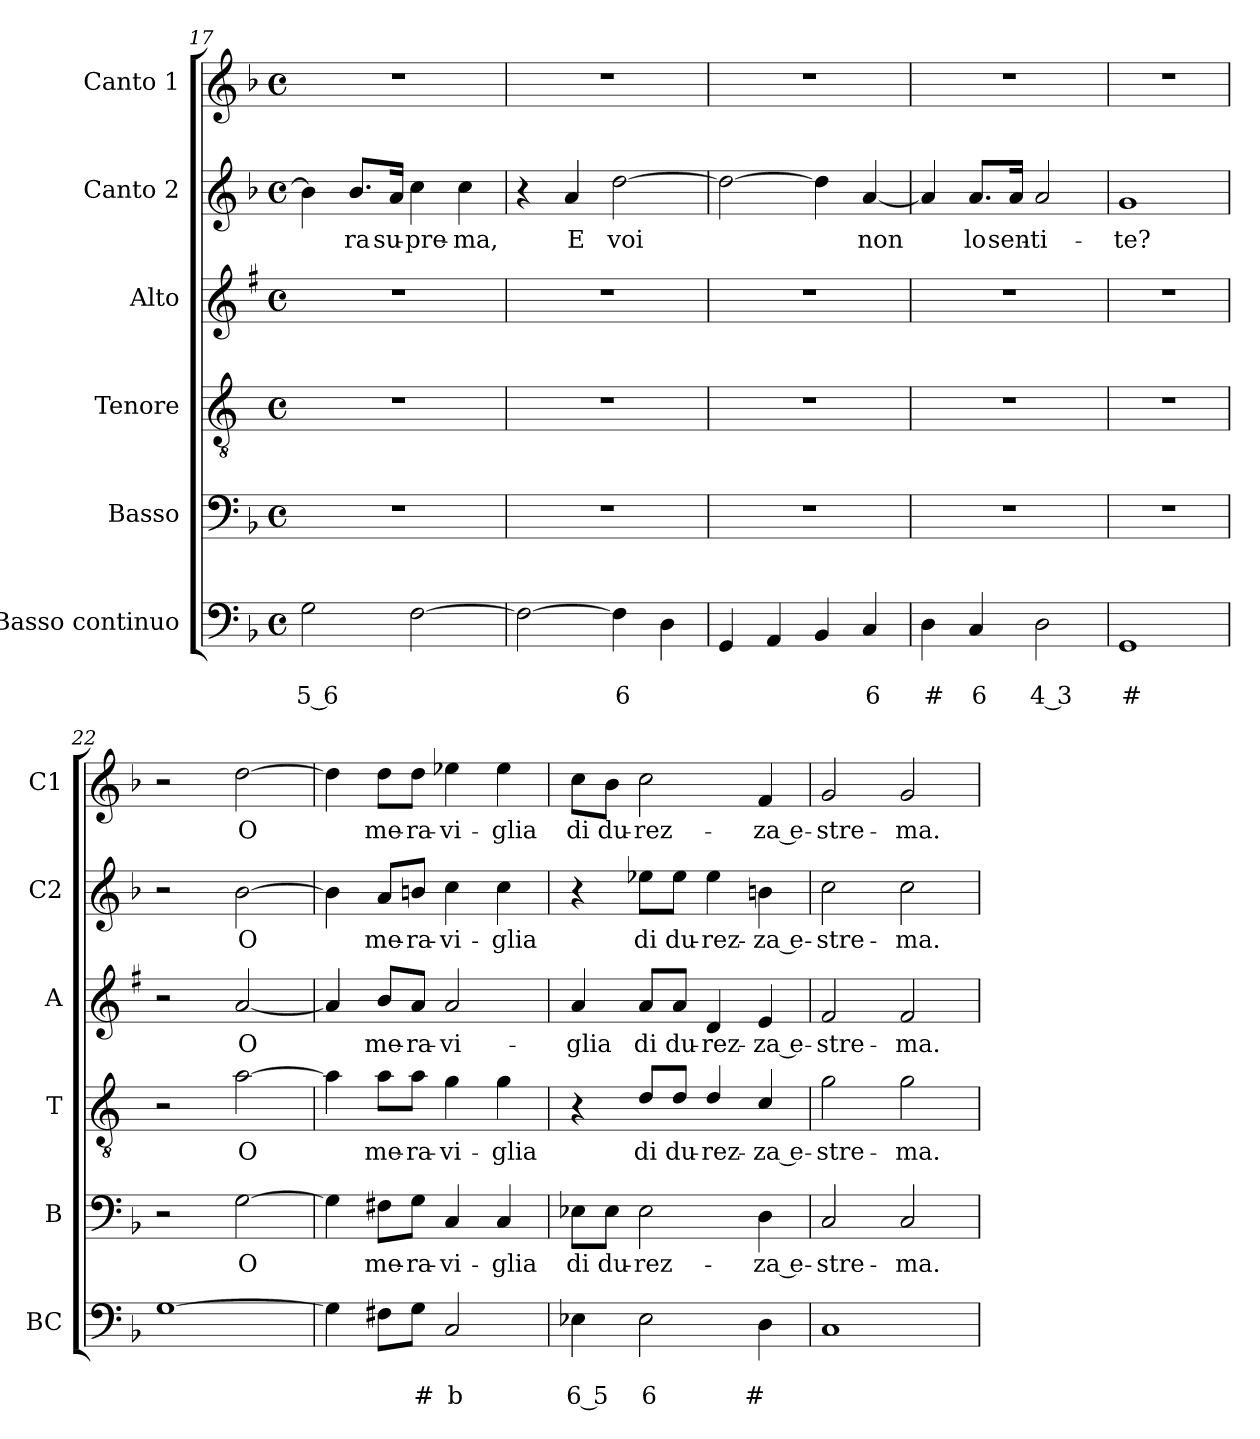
**kern	**text	**text	**kern	**text	**kern	**text	**kern	**text	**kern	**text	**kern	**text
*part6	*part6	*part6	*part5	*part5	*part4	*part4	*part3	*part3	*part2	*part2	*part1	*part1
*staff6	*staff6	*staff6	*staff5	*staff5	*staff4	*staff4	*staff3	*staff3	*staff2	*staff2	*staff1	*staff1
*I"Basso continuo	*	*	*I"Basso	*	*I"Tenore	*	*I"Alto	*	*I"Canto 2	*	*I"Canto 1	*
*I'BC	*	*	*I'B	*	*I'T	*	*I'A	*	*I'C2	*	*I'C1	*
*clefF4	*	*	*clefF4	*	*clefGv2	*	*clefG2	*	*clefG2	*	*clefG2	*
*	*	*	*	*	*ITrd4c7	*	*ITrd1c2	*	*	*	*	*
*k[b-]	*	*	*k[b-]	*	*k[b-]	*	*k[b-]	*	*k[b-]	*	*k[b-]	*
*F:	*	*	*F:	*	*F:	*	*F:	*	*F:	*	*F:	*
*M4/4	*	*	*M4/4	*	*M4/4	*	*M4/4	*	*M4/4	*	*M4/4	*
*met(c)	*	*	*met(c)	*	*met(c)	*	*met(c)	*	*met(c)	*	*met(c)	*
=17	=17	=17	=17	=17	=17	=17	=17	=17	=17	=17	=17	=17
!	!	!LO:LY:b	!	!	!	!	!	!	!	!	!	!
2G\	.	5 6	1r	.	1r	.	1r	.	4b-\]	.	1r	.
!	!	!	!	!	!	!	!	!	!	!LO:LY:b	!	!
.	.	.	.	.	.	.	.	.	8.b-/L	-ra	.	.
!	!	!	!	!	!	!	!	!	!	!LO:LY:b	!	!
.	.	.	.	.	.	.	.	.	16a/Jk	su-	.	.
!	!	!	!	!	!	!	!	!	!	!LO:LY:b	!	!
[2F\	.	.	.	.	.	.	.	.	4cc\	-pre-	.	.
!	!	!	!	!	!	!	!	!	!	!LO:LY:b	!	!
.	.	.	.	.	.	.	.	.	4cc\	-ma,	.	.
=18	=18	=18	=18	=18	=18	=18	=18	=18	=18	=18	=18	=18
2F\_	.	.	1r	.	1r	.	1r	.	4r	.	1r	.
!	!	!	!	!	!	!	!	!	!	!LO:LY:b	!	!
.	.	.	.	.	.	.	.	.	4a/	E	.	.
!	!	!LO:LY:b	!	!	!	!	!	!	!	!LO:LY:b	!	!
4F\]	.	6	.	.	.	.	.	.	[2dd\	voi	.	.
4D\	.	.	.	.	.	.	.	.	.	.	.	.
=19	=19	=19	=19	=19	=19	=19	=19	=19	=19	=19	=19	=19
4GG/	.	.	1r	.	1r	.	1r	.	2dd\_	.	1r	.
4AA/	.	.	.	.	.	.	.	.	.	.	.	.
4BB-/	.	.	.	.	.	.	.	.	4dd\]	.	.	.
!	!	!LO:LY:b	!	!	!	!	!	!	!	!LO:LY:b	!	!
4C/	.	6	.	.	.	.	.	.	[4a/	non	.	.
=20	=20	=20	=20	=20	=20	=20	=20	=20	=20	=20	=20	=20
!	!	!LO:LY:b	!	!	!	!	!	!	!	!	!	!
4D\	.	#	1r	.	1r	.	1r	.	4a/]	.	1r	.
!	!	!LO:LY:b	!	!	!	!	!	!	!	!LO:LY:b	!	!
4C/	.	6	.	.	.	.	.	.	8.a/L	lo	.	.
!	!	!	!	!	!	!	!	!	!	!LO:LY:b	!	!
.	.	.	.	.	.	.	.	.	16a/Jk	sen-	.	.
!	!	!LO:LY:b	!	!	!	!	!	!	!	!LO:LY:b	!	!
2D\	.	4 3	.	.	.	.	.	.	2a/	-ti-	.	.
=21	=21	=21	=21	=21	=21	=21	=21	=21	=21	=21	=21	=21
!	!	!LO:LY:b	!	!	!	!	!	!	!	!LO:LY:b	!	!
1GG	.	#	1r	.	1r	.	1r	.	1g	-te?	1r	.
!!LO:LB:g=z
=22	=22	=22	=22	=22	=22	=22	=22	=22	=22	=22	=22	=22
[1G	.	.	2r	.	2r	.	2r	.	2r	.	2r	.
!	!	!	!	!LO:LY:b	!	!LO:LY:b	!	!LO:LY:b	!	!LO:LY:b	!	!LO:LY:b
.	.	.	[2G\	O	[2d\	O	[2g/	O	[2b-\	O	[2dd\	O
=23	=23	=23	=23	=23	=23	=23	=23	=23	=23	=23	=23	=23
4G\]	.	.	4G\]	.	4d\]	.	4g/]	.	4b-\]	.	4dd\]	.
!	!	!	!	!LO:LY:b	!	!LO:LY:b	!	!LO:LY:b	!	!LO:LY:b	!	!LO:LY:b
8F#X\L	.	.	8F#X\L	me-	8d\L	me-	8a/L	me-	8a/L	me-	8dd\L	me-
!	!	!LO:LY:b	!	!LO:LY:b	!	!LO:LY:b	!	!LO:LY:b	!	!LO:LY:b	!	!LO:LY:b
8G\J	.	#	8G\J	-ra-	8d\J	-ra-	8g/J	-ra-	8bn/J	-ra-	8dd\J	-ra-
!	!	!LO:LY:b	!	!LO:LY:b	!	!LO:LY:b	!	!LO:LY:b	!	!LO:LY:b	!	!LO:LY:b
2C/	.	b	4C/	-vi-	4c\	-vi-	2g/	-vi-	4cc\	-vi-	4ee-X\	-vi-
!	!	!	!	!LO:LY:b	!	!LO:LY:b	!	!	!	!LO:LY:b	!	!LO:LY:b
.	.	.	4C/	-glia	4c\	-glia	.	.	4cc\	-glia	4ee-\	-glia
=24	=24	=24	=24	=24	=24	=24	=24	=24	=24	=24	=24	=24
!	!	!LO:LY:b	!	!LO:LY:b	!	!	!	!LO:LY:b	!	!	!	!LO:LY:b
4E-X\	.	6 5	8E-X\L	di	4r	.	4g/	-glia	4r	.	8cc\L	di
!	!	!	!	!LO:LY:b	!	!	!	!	!	!	!	!LO:LY:b
.	.	.	8E-\J	du-	.	.	.	.	.	.	8b-\J	du-
!	!	!LO:LY:b	!	!LO:LY:b	!	!LO:LY:b	!	!LO:LY:b	!	!LO:LY:b	!	!LO:LY:b
2E-\	.	6	2E-\	-rez-	8G/L	di	8g/L	di	8ee-X\L	di	2cc\	-rez-
!	!	!	!	!	!	!LO:LY:b	!	!LO:LY:b	!	!LO:LY:b	!	!
.	.	.	.	.	8G/J	du-	8g/J	du-	8ee-\J	du-	.	.
!	!	!	!	!	!	!LO:LY:b	!	!LO:LY:b	!	!LO:LY:b	!	!
.	.	.	.	.	4G/	-rez-	4c/	-rez-	4ee-\	-rez-	.	.
!	!	!LO:LY:b	!	!LO:LY:b	!	!LO:LY:b	!	!LO:LY:b	!	!LO:LY:b	!	!LO:LY:b
4D\	.	#	4D\	-za e-	4F/	-za e-	4d/	-za e-	4bn\	-za e-	4f/	-za e-
=25	=25	=25	=25	=25	=25	=25	=25	=25	=25	=25	=25	=25
!	!	!	!	!LO:LY:b	!	!LO:LY:b	!	!LO:LY:b	!	!LO:LY:b	!	!LO:LY:b
1C	.	.	2C/	-stre-	2c\	-stre-	2e/	-stre-	2cc\	-stre-	2g/	-stre-
!	!	!	!	!LO:LY:b	!	!LO:LY:b	!	!LO:LY:b	!	!LO:LY:b	!	!LO:LY:b
.	.	.	2C/	-ma.	2c\	-ma.	2e/	-ma.	2cc\	-ma.	2g/	-ma.
=	=	=	=	=	=	=	=	=	=	=	=	=
*-	*-	*-	*-	*-	*-	*-	*-	*-	*-	*-	*-	*-
